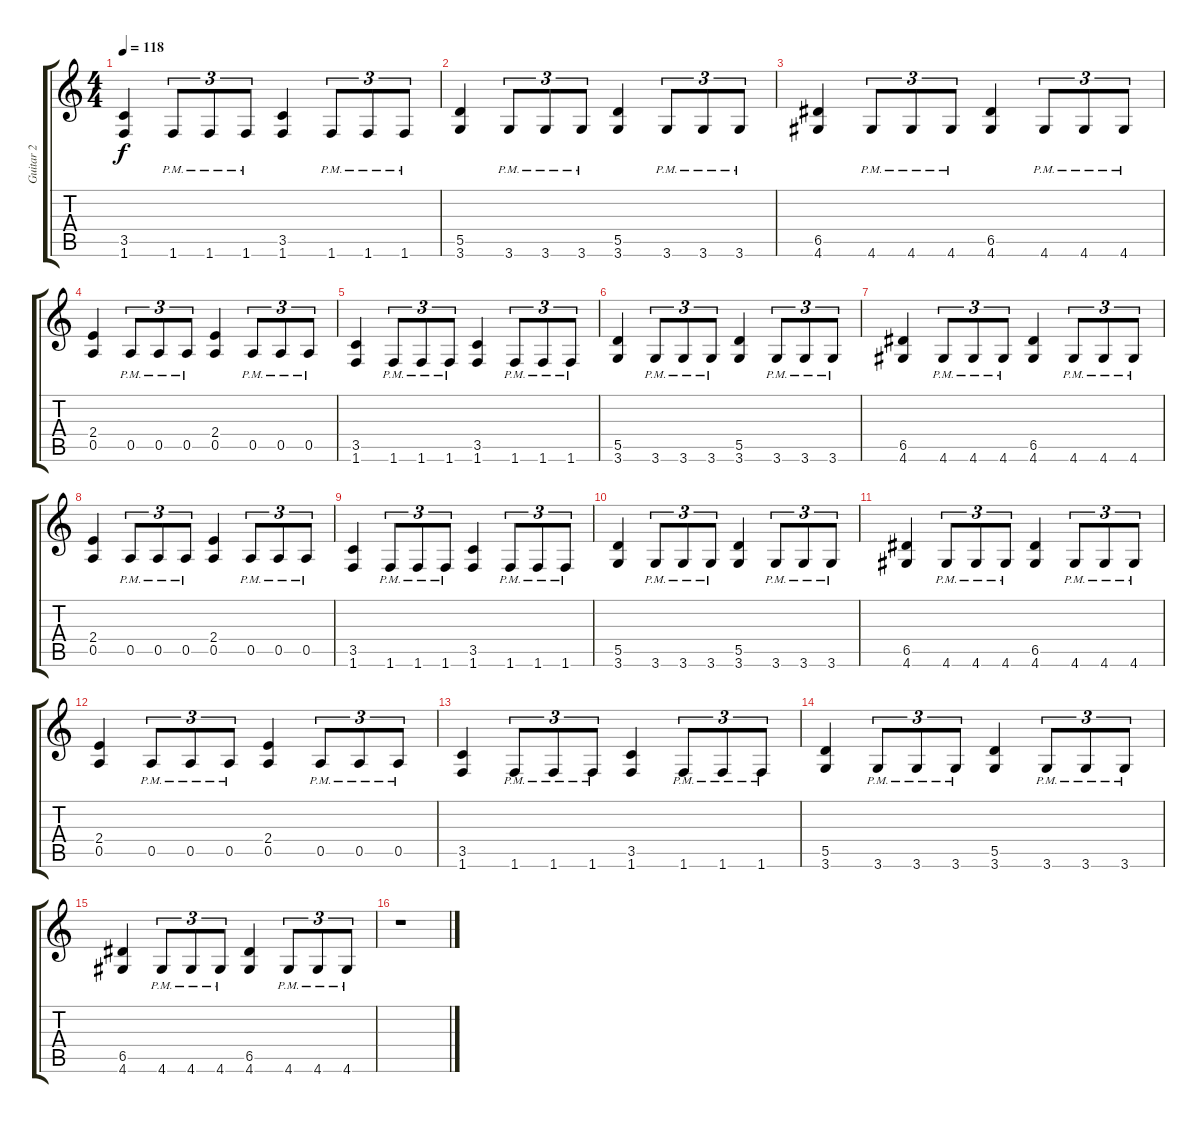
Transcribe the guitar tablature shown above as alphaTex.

\track ("Guitar 2" "Guitar 2") {instrument distortionguitar}
\staff {score tabs}
\tuning (E4 B3 G3 D3 A2 E2) {hide}
\ts (4 4)
\tempo 118
\clef g2
\ks c
(3.5 1.6).4{dy f} 1.6{pm}.8{tu (3 2)} 1.6{pm}.8{tu (3 2)} 1.6{pm}.8{tu (3 2)} (3.5 1.6).4 1.6{pm}.8{tu (3 2)} 1.6{pm}.8{tu (3 2)} 1.6{pm}.8{tu (3 2)} |
(5.5 3.6).4 3.6{pm}.8{tu (3 2)} 3.6{pm}.8{tu (3 2)} 3.6{pm}.8{tu (3 2)} (5.5 3.6).4 3.6{pm}.8{tu (3 2)} 3.6{pm}.8{tu (3 2)} 3.6{pm}.8{tu (3 2)} |
(6.5 4.6).4 4.6{pm}.8{tu (3 2)} 4.6{pm}.8{tu (3 2)} 4.6{pm}.8{tu (3 2)} (6.5 4.6).4 4.6{pm}.8{tu (3 2)} 4.6{pm}.8{tu (3 2)} 4.6{pm}.8{tu (3 2)} |
(2.4 0.5).4 0.5{pm}.8{tu (3 2)} 0.5{pm}.8{tu (3 2)} 0.5{pm}.8{tu (3 2)} (2.4 0.5).4 0.5{pm}.8{tu (3 2)} 0.5{pm}.8{tu (3 2)} 0.5{pm}.8{tu (3 2)} |
(3.5 1.6).4 1.6{pm}.8{tu (3 2)} 1.6{pm}.8{tu (3 2)} 1.6{pm}.8{tu (3 2)} (3.5 1.6).4 1.6{pm}.8{tu (3 2)} 1.6{pm}.8{tu (3 2)} 1.6{pm}.8{tu (3 2)} |
(5.5 3.6).4 3.6{pm}.8{tu (3 2)} 3.6{pm}.8{tu (3 2)} 3.6{pm}.8{tu (3 2)} (5.5 3.6).4 3.6{pm}.8{tu (3 2)} 3.6{pm}.8{tu (3 2)} 3.6{pm}.8{tu (3 2)} |
(6.5 4.6).4 4.6{pm}.8{tu (3 2)} 4.6{pm}.8{tu (3 2)} 4.6{pm}.8{tu (3 2)} (6.5 4.6).4 4.6{pm}.8{tu (3 2)} 4.6{pm}.8{tu (3 2)} 4.6{pm}.8{tu (3 2)} |
(2.4 0.5).4 0.5{pm}.8{tu (3 2)} 0.5{pm}.8{tu (3 2)} 0.5{pm}.8{tu (3 2)} (2.4 0.5).4 0.5{pm}.8{tu (3 2)} 0.5{pm}.8{tu (3 2)} 0.5{pm}.8{tu (3 2)} |
(3.5 1.6).4 1.6{pm}.8{tu (3 2)} 1.6{pm}.8{tu (3 2)} 1.6{pm}.8{tu (3 2)} (3.5 1.6).4 1.6{pm}.8{tu (3 2)} 1.6{pm}.8{tu (3 2)} 1.6{pm}.8{tu (3 2)} |
(5.5 3.6).4 3.6{pm}.8{tu (3 2)} 3.6{pm}.8{tu (3 2)} 3.6{pm}.8{tu (3 2)} (5.5 3.6).4 3.6{pm}.8{tu (3 2)} 3.6{pm}.8{tu (3 2)} 3.6{pm}.8{tu (3 2)} |
(6.5 4.6).4 4.6{pm}.8{tu (3 2)} 4.6{pm}.8{tu (3 2)} 4.6{pm}.8{tu (3 2)} (6.5 4.6).4 4.6{pm}.8{tu (3 2)} 4.6{pm}.8{tu (3 2)} 4.6{pm}.8{tu (3 2)} |
(2.4 0.5).4{volume 0} 0.5{pm}.8{tu (3 2)} 0.5{pm}.8{tu (3 2)} 0.5{pm}.8{tu (3 2)} (2.4 0.5).4 0.5{pm}.8{tu (3 2)} 0.5{pm}.8{tu (3 2)} 0.5{pm}.8{tu (3 2)} |
(3.5 1.6).4 1.6{pm}.8{tu (3 2)} 1.6{pm}.8{tu (3 2)} 1.6{pm}.8{tu (3 2)} (3.5 1.6).4 1.6{pm}.8{tu (3 2)} 1.6{pm}.8{tu (3 2)} 1.6{pm}.8{tu (3 2)} |
(5.5 3.6).4 3.6{pm}.8{tu (3 2)} 3.6{pm}.8{tu (3 2)} 3.6{pm}.8{tu (3 2)} (5.5 3.6).4 3.6{pm}.8{tu (3 2)} 3.6{pm}.8{tu (3 2)} 3.6{pm}.8{tu (3 2)} |
(6.5 4.6).4 4.6{pm}.8{tu (3 2)} 4.6{pm}.8{tu (3 2)} 4.6{pm}.8{tu (3 2)} (6.5 4.6).4 4.6{pm}.8{tu (3 2)} 4.6{pm}.8{tu (3 2)} 4.6{pm}.8{tu (3 2)} |
r.1
